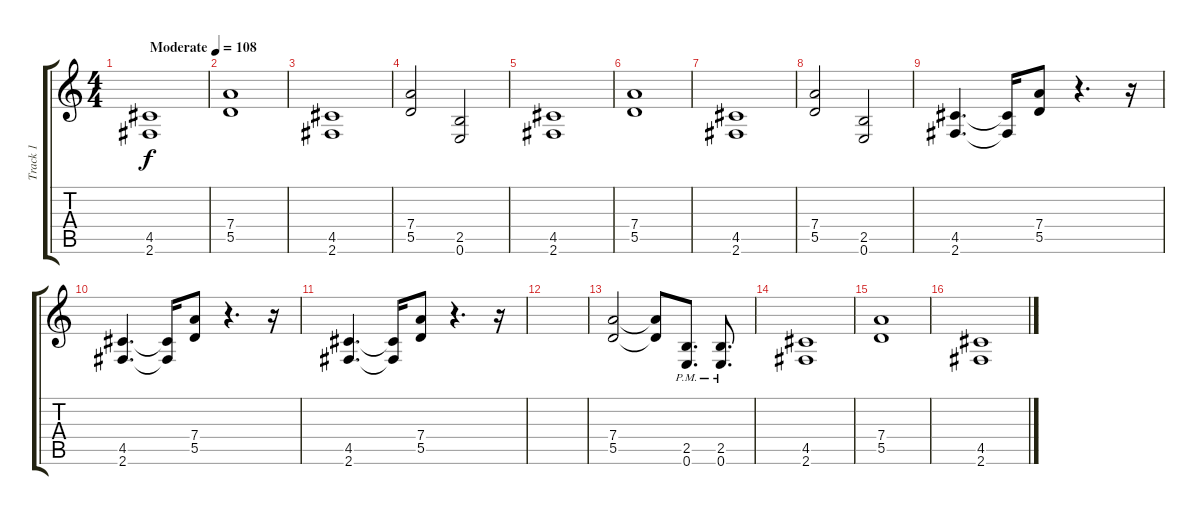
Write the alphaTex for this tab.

\track ("Track 1" "Track 1") {instrument distortionguitar}
\staff {score tabs}
\tuning (E4 B3 G3 D3 A2 E2) {hide}
\ts (4 4)
\tempo (108 "Moderate")
\clef g2
\ks c
(4.5 2.6).1{dy f instrument distortionguitar} |
(7.4 5.5).1 |
(4.5 2.6).1 |
(7.4 5.5).2 (2.5 0.6).2 |
(4.5 2.6).1 |
(7.4 5.5).1 |
(4.5 2.6).1 |
(7.4 5.5).2 (2.5 0.6).2 |
(4.5 2.6).4{d} (4.5{t} 2.6{t}).16 (7.4 5.5).8 r.4{d} r.16 |
(4.5 2.6).4{d} (4.5{t} 2.6{t}).16 (7.4 5.5).8 r.4{d} r.16 |
(4.5 2.6).4{d} (4.5{t} 2.6{t}).16 (7.4 5.5).8 r.4{d} r.16 |
|
(7.4 5.5).2 (7.4{t} 5.5{t}).8 (2.5{pm} 0.6{pm}).8{d} (2.5{pm} 0.6{pm}).8{d} |
(4.5 2.6).1 |
(7.4 5.5).1 |
(4.5 2.6).1
